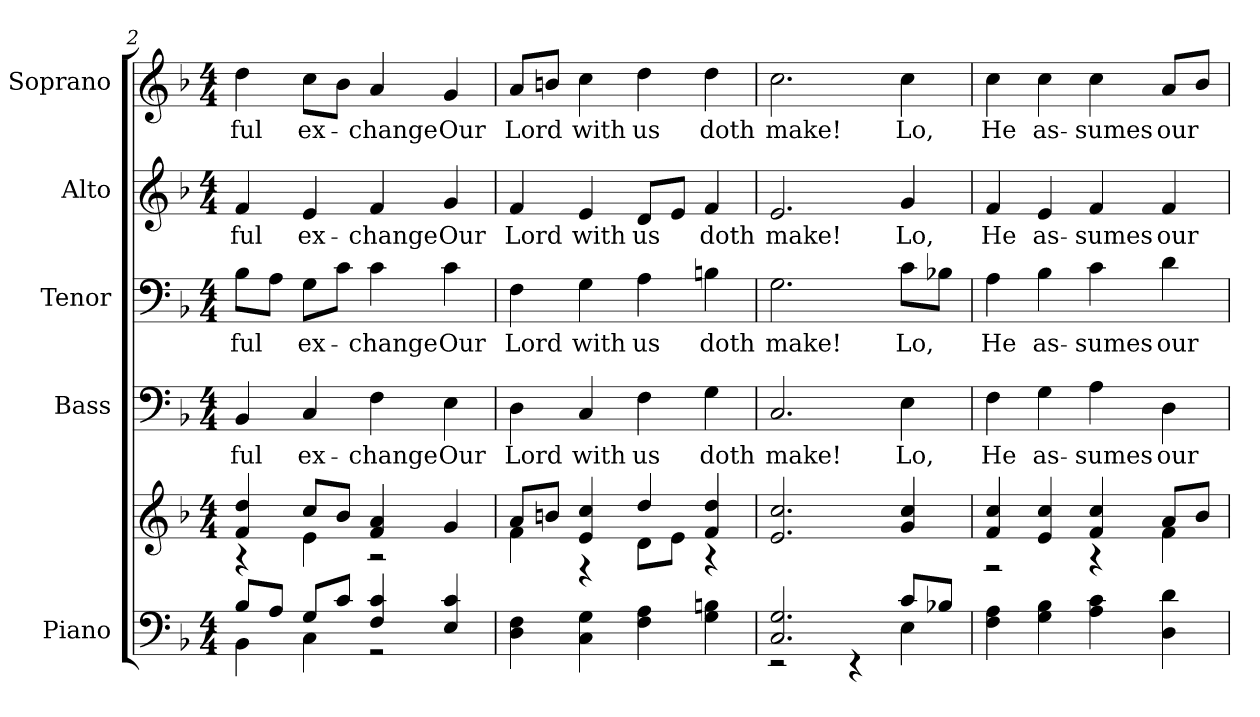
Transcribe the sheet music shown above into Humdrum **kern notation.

**kern	**kern	**kern	**text	**kern	**text	**kern	**text	**kern	**text
*part5	*part5	*part4	*part4	*part3	*part3	*part2	*part2	*part1	*part1
*staff6	*staff5	*staff4	*staff4	*staff3	*staff3	*staff2	*staff2	*staff1	*staff1
*I"Piano	*	*I"Bass	*	*I"Tenor	*	*I"Alto	*	*I"Soprano	*
*I'Pno.	*	*I'B.	*	*I'T.	*	*I'A.	*	*I'S.	*
*clefF4	*clefG2	*clefF4	*	*clefF4	*	*clefG2	*	*clefG2	*
*k[b-]	*k[b-]	*k[b-]	*	*k[b-]	*	*k[b-]	*	*k[b-]	*
*F:	*F:	*F:	*	*F:	*	*F:	*	*F:	*
*M4/4	*M4/4	*M4/4	*	*M4/4	*	*M4/4	*	*M4/4	*
=2	=2	=2	=2	=2	=2	=2	=2	=2	=2
*^	*^	*	*	*	*	*	*	*	*
!	!	!	!	!	!LO:LY:b:color=#000000	!	!	!	!	!	!
!	!	!	!	!	!	!	!LO:LY:b:color=#000000	!	!	!	!
!	!	!	!	!	!	!	!	!	!LO:LY:b:color=#000000	!	!
!	!	!	!	!	!	!	!	!	!	!	!LO:LY:b:color=#000000
8B-i/L	4BB-i\	4fi/ 4ddi	4r	4BB-i/	-ful	8B-i\L	-ful	4fi/	-ful	4ddi\	-ful
8Ai/J	.	.	.	.	.	8Ai\J	.	.	.	.	.
!	!	!	!	!	!LO:LY:b:color=#000000	!	!	!	!	!	!
!	!	!	!	!	!	!	!LO:LY:b:color=#000000	!	!	!	!
!	!	!	!	!	!	!	!	!	!LO:LY:b:color=#000000	!	!
!	!	!	!	!	!	!	!	!	!	!	!LO:LY:b:color=#000000
8Gi/L	4Ci\	8cci/L	4ei\	4Ci/	ex-	8Gi\L	ex-	4ei/	ex-	8cci\L	ex-
8ci/J	.	8b-i/J	.	.	.	8ci\J	.	.	.	8b-i\J	.
!	!	!	!	!	!LO:LY:b:color=#000000	!	!	!	!	!	!
!	!	!	!	!	!	!	!LO:LY:b:color=#000000	!	!	!	!
!	!	!	!	!	!	!	!	!	!LO:LY:b:color=#000000	!	!
!	!	!	!	!	!	!	!	!	!	!	!LO:LY:b:color=#000000
4Fi/ 4ci	2r	4fi/ 4ai	2r	4Fi\	-change	4ci\	-change	4fi/	-change	4ai/	-change
!	!	!	!	!	!LO:LY:b:color=#000000	!	!	!	!	!	!
!	!	!	!	!	!	!	!LO:LY:b:color=#000000	!	!	!	!
!	!	!	!	!	!	!	!	!	!LO:LY:b:color=#000000	!	!
!	!	!	!	!	!	!	!	!	!	!	!LO:LY:b:color=#000000
4Ei/ 4ci	.	4gi/	.	4Ei\	Our	4ci\	Our	4gi/	Our	4gi/	Our
*v	*v	*	*	*	*	*	*	*	*	*	*
!!LO:PB:g=z
=3	=3	=3	=3	=3	=3	=3	=3	=3	=3	=3
!	!	!	!	!LO:LY:b:color=#000000	!	!	!	!	!	!
!	!	!	!	!	!	!LO:LY:b:color=#000000	!	!	!	!
!	!	!	!	!	!	!	!	!LO:LY:b:color=#000000	!	!
!	!	!	!	!	!	!	!	!	!	!LO:LY:b:color=#000000
4Di\ 4Fi	8ai/L	4fi\	4Di\	Lord	4Fi\	Lord	4fi/	Lord	8ai/L	Lord
.	8bni/J	.	.	.	.	.	.	.	8bni/J	.
!	!	!	!	!LO:LY:b:color=#000000	!	!	!	!	!	!
!	!	!	!	!	!	!LO:LY:b:color=#000000	!	!	!	!
!	!	!	!	!	!	!	!	!LO:LY:b:color=#000000	!	!
!	!	!	!	!	!	!	!	!	!	!LO:LY:b:color=#000000
4Ci\ 4Gi	4ei/ 4cci	4r	4Ci/	with	4Gi\	with	4ei/	with	4cci\	with
!	!	!	!	!LO:LY:b:color=#000000	!	!	!	!	!	!
!	!	!	!	!	!	!LO:LY:b:color=#000000	!	!	!	!
!	!	!	!	!	!	!	!	!LO:LY:b:color=#000000	!	!
!	!	!	!	!	!	!	!	!	!	!LO:LY:b:color=#000000
4Fi\ 4Ai	4ddi/	8di\L	4Fi\	us	4Ai\	us	8di/L	us	4ddi\	us
.	.	8ei\J	.	.	.	.	8ei/J	.	.	.
!	!	!	!	!LO:LY:b:color=#000000	!	!	!	!	!	!
!	!	!	!	!	!	!LO:LY:b:color=#000000	!	!	!	!
!	!	!	!	!	!	!	!	!LO:LY:b:color=#000000	!	!
!	!	!	!	!	!	!	!	!	!	!LO:LY:b:color=#000000
4Gi\ 4Bni	4fi/ 4ddi	4r	4Gi\	doth	4Bni\	doth	4fi/	doth	4ddi\	doth
*	*v	*v	*	*	*	*	*	*	*	*
=4	=4	=4	=4	=4	=4	=4	=4	=4	=4
*^	*	*	*	*	*	*	*	*	*
*	*	*^	*	*	*	*	*	*	*	*
!	!	!	!	!	!LO:LY:b:color=#000000	!	!	!	!	!	!
*	*	*v	*v	*	*	*	*	*	*	*	*
*	*	*^	*	*	*	*	*	*	*	*
!	!	!	!	!	!	!	!LO:LY:b:color=#000000	!	!	!	!
*	*	*v	*v	*	*	*	*	*	*	*	*
*	*	*^	*	*	*	*	*	*	*	*
!	!	!	!	!	!	!	!	!	!LO:LY:b:color=#000000	!	!
*	*	*v	*v	*	*	*	*	*	*	*	*
*	*	*^	*	*	*	*	*	*	*	*
!	!	!	!	!	!	!	!	!	!	!	!LO:LY:b:color=#000000
*	*	*v	*v	*	*	*	*	*	*	*	*
2.Ci/ 2.Gi	2r	2.ei/ 2.cci	2.Ci/	make!	2.Gi\	make!	2.ei/	make!	2.cci\	make!
.	4r	.	.	.	.	.	.	.	.	.
!	!	!	!	!LO:LY:b:color=#000000	!	!	!	!	!	!
!	!	!	!	!	!	!LO:LY:b:color=#000000	!	!	!	!
!	!	!	!	!	!	!	!	!LO:LY:b:color=#000000	!	!
!	!	!	!	!	!	!	!	!	!	!LO:LY:b:color=#000000
8ci/L	4Ei\	4gi/ 4cci	4Ei\	Lo,	8ci\L	Lo,	4gi/	Lo,	4cci\	Lo,
8B-Xi/J	.	.	.	.	8B-Xi\J	.	.	.	.	.
*v	*v	*	*	*	*	*	*	*	*	*
!!LO:PB:g=z
=5	=5	=5	=5	=5	=5	=5	=5	=5	=5
*	*^	*	*	*	*	*	*	*	*
!	!	!	!	!LO:LY:b:color=#000000	!	!	!	!	!	!
!	!	!	!	!	!	!LO:LY:b:color=#000000	!	!	!	!
!	!	!	!	!	!	!	!	!LO:LY:b:color=#000000	!	!
!	!	!	!	!	!	!	!	!	!	!LO:LY:b:color=#000000
4Fi\ 4Ai	4fi/ 4cci	2r	4Fi\	He	4Ai\	He	4fi/	He	4cci\	He
!	!	!	!	!LO:LY:b:color=#000000	!	!	!	!	!	!
!	!	!	!	!	!	!LO:LY:b:color=#000000	!	!	!	!
!	!	!	!	!	!	!	!	!LO:LY:b:color=#000000	!	!
!	!	!	!	!	!	!	!	!	!	!LO:LY:b:color=#000000
4Gi\ 4B-i	4ei/ 4cci	.	4Gi\	as-	4B-i\	as-	4ei/	as-	4cci\	as-
!	!	!	!	!LO:LY:b:color=#000000	!	!	!	!	!	!
!	!	!	!	!	!	!LO:LY:b:color=#000000	!	!	!	!
!	!	!	!	!	!	!	!	!LO:LY:b:color=#000000	!	!
!	!	!	!	!	!	!	!	!	!	!LO:LY:b:color=#000000
4Ai\ 4ci	4fi/ 4cci	4r	4Ai\	-sumes	4ci\	-sumes	4fi/	-sumes	4cci\	-sumes
!	!	!	!	!LO:LY:b:color=#000000	!	!	!	!	!	!
!	!	!	!	!	!	!LO:LY:b:color=#000000	!	!	!	!
!	!	!	!	!	!	!	!	!LO:LY:b:color=#000000	!	!
!	!	!	!	!	!	!	!	!	!	!LO:LY:b:color=#000000
4Di\ 4di	8ai/L	4fi\	4Di\	our	4di\	our	4fi/	our	8ai/L	our
.	8b-i/J	.	.	.	.	.	.	.	8b-i/J	.
*	*v	*v	*	*	*	*	*	*	*	*
=	=	=	=	=	=	=	=	=	=
*-	*-	*-	*-	*-	*-	*-	*-	*-	*-
